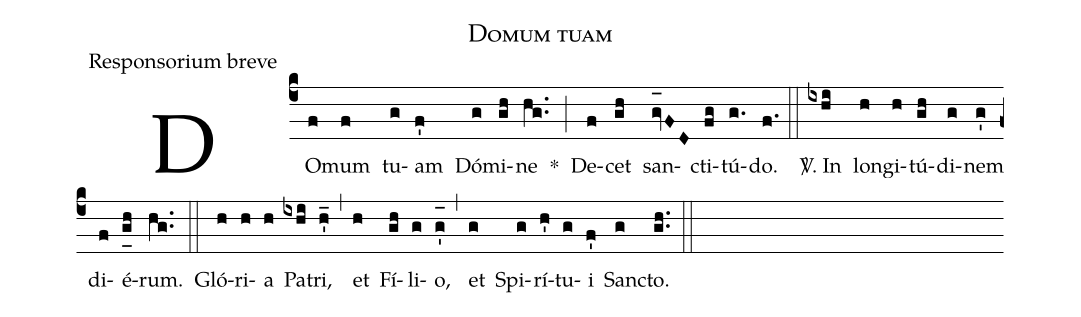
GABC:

name:Domum tuam;
office-part:Responsorium breve;
%%
(c4) DO(f)mum(f) tu(g)am(f') Dó(g)mi(gh)ne(hg..) *(;) De(f)cet(gh) san(gv_[oh:h]FD)cti(fg)tú(g.)do.(f.) (::)
<sp>V/</sp>. In(ixhi) lon(h)gi(h)tú(gh)di(g)nem(g') di(f)é(g_[uh:l]h)rum.(hg..) (::) Gló(h)ri(h)a(h) Pa(ixhi)tri,(h'_) (,) et(h) Fí(gh)li(g)o,(g'_[oh:h]) (,) et(g) Spi(g)rí(h')tu(g)i(f') San(g)cto.(gh..) (::)
